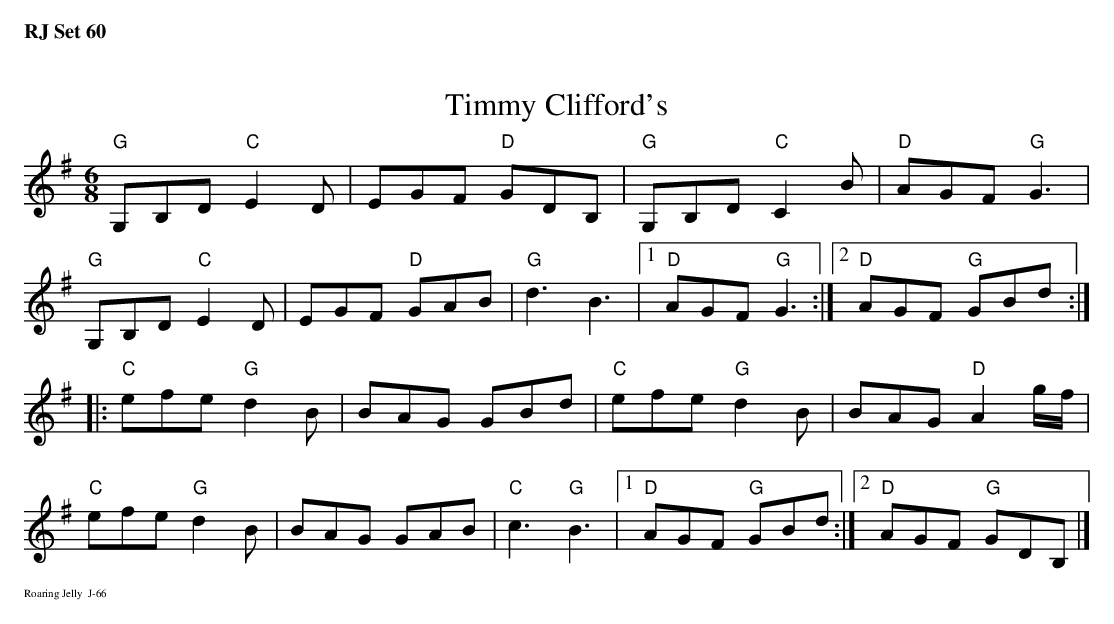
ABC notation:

X:1
T: Timmy Clifford's
M: 6/8
K: G
"G"G,B,D "C"E2D| EGF "D"GDB,| "G"G,B,D "C"C2B| "D"AGF "G"G3|
"G"G,B,D "C"E2D| EGF "D"GAB|  "G"d3 B3|1 "D"AGF "G"G3 :|2 "D"AGF "G"GBd :|
|: \
"C"efe "G"d2B| BAG GBd| "C"efe "G"d2B| BAG "D"A2g/f/|
"C"efe "G"d2B| BAG GAB| "C"c3 "G"B3|1 "D"AGF "G"GBd :|2 "D"AGF "G"GDB,|]
